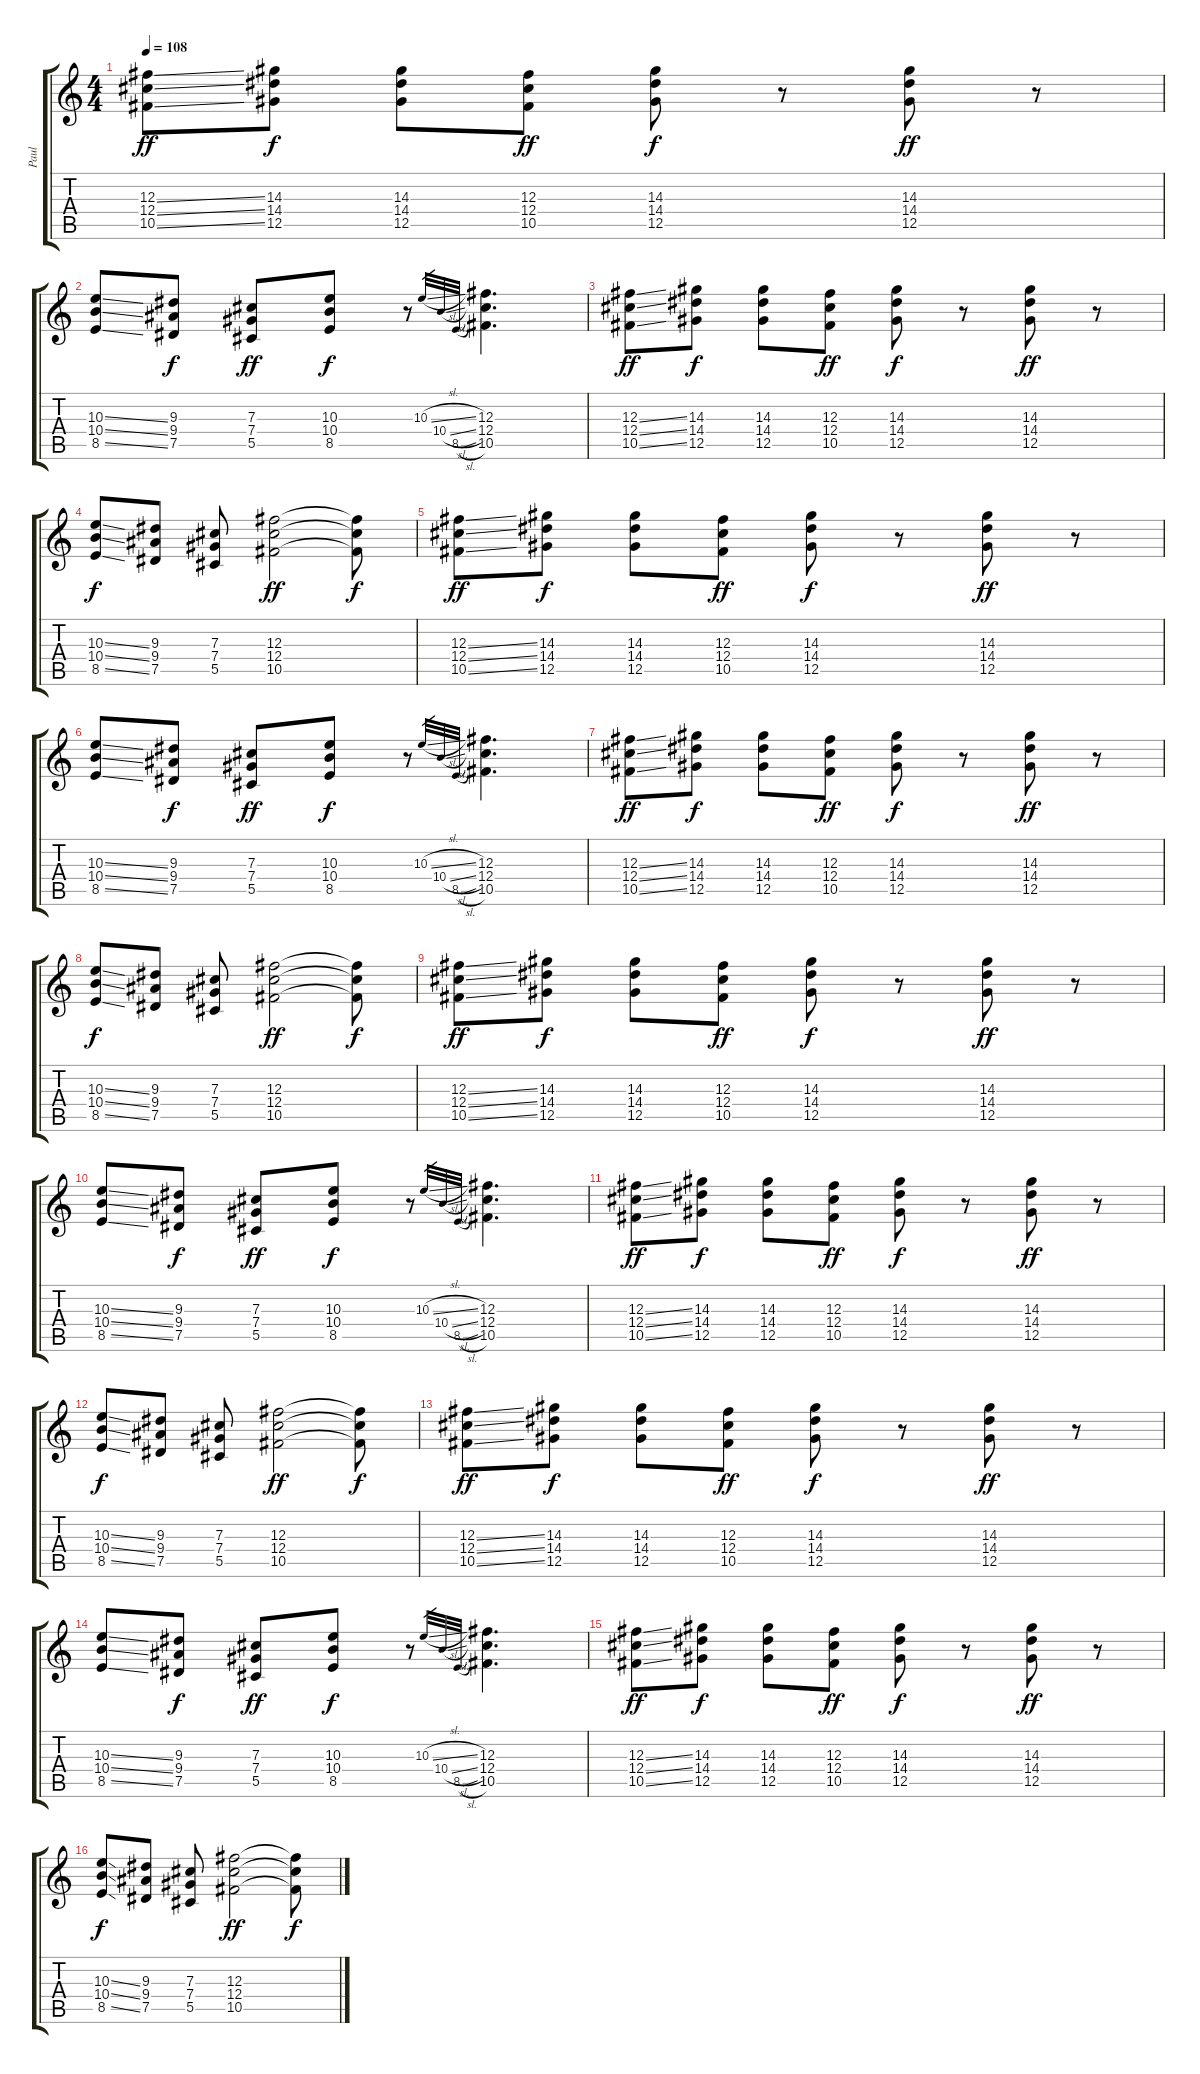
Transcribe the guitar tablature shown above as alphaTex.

\track ("Paul " "Paul ") {instrument distortionguitar}
\staff {score tabs}
\tuning (Eb4 Bb3 Gb3 Db3 Ab2 Eb2) {hide}
\ts (4 4)
\tempo 108
\clef g2
\ks c
(12.3{ss} 12.4{ss} 10.5{ss}).8{dy ff} (14.3 14.4 12.5).8{dy f} (14.3 14.4 12.5).8 (12.3 12.4 10.5).8{dy ff} (14.3 14.4 12.5).8{dy f} r.8 (14.3 14.4 12.5).8{dy ff} r.8 |
(10.3{ss} 10.4{ss} 8.5{ss}).8 (9.3 9.4 7.5).8{dy f} (7.3 7.4 5.5).8{dy ff} (10.3 10.4 8.5).8{dy f} r.8 10.3{sl}.32{gr} 10.4{sl}.32{gr} 8.5{sl}.32{gr} (12.3 12.4 10.5).4{d} |
(12.3{ss} 12.4{ss} 10.5{ss}).8{dy ff} (14.3 14.4 12.5).8{dy f} (14.3 14.4 12.5).8 (12.3 12.4 10.5).8{dy ff} (14.3 14.4 12.5).8{dy f} r.8 (14.3 14.4 12.5).8{dy ff} r.8 |
(10.3{ss} 10.4{ss} 8.5{ss}).8{dy f} (9.3 9.4 7.5).8 (7.3 7.4 5.5).8 (12.3 12.4 10.5).2{dy ff} (12.3{t} 12.4{t} 10.5{t}).8{dy f} |
(12.3{ss} 12.4{ss} 10.5{ss}).8{dy ff} (14.3 14.4 12.5).8{dy f} (14.3 14.4 12.5).8 (12.3 12.4 10.5).8{dy ff} (14.3 14.4 12.5).8{dy f} r.8 (14.3 14.4 12.5).8{dy ff} r.8 |
(10.3{ss} 10.4{ss} 8.5{ss}).8 (9.3 9.4 7.5).8{dy f} (7.3 7.4 5.5).8{dy ff} (10.3 10.4 8.5).8{dy f} r.8 10.3{sl}.32{gr} 10.4{sl}.32{gr} 8.5{sl}.32{gr} (12.3 12.4 10.5).4{d} |
(12.3{ss} 12.4{ss} 10.5{ss}).8{dy ff} (14.3 14.4 12.5).8{dy f} (14.3 14.4 12.5).8 (12.3 12.4 10.5).8{dy ff} (14.3 14.4 12.5).8{dy f} r.8 (14.3 14.4 12.5).8{dy ff} r.8 |
(10.3{ss} 10.4{ss} 8.5{ss}).8{dy f} (9.3 9.4 7.5).8 (7.3 7.4 5.5).8 (12.3 12.4 10.5).2{dy ff} (12.3{t} 12.4{t} 10.5{t}).8{dy f} |
(12.3{ss} 12.4{ss} 10.5{ss}).8{dy ff} (14.3 14.4 12.5).8{dy f} (14.3 14.4 12.5).8 (12.3 12.4 10.5).8{dy ff} (14.3 14.4 12.5).8{dy f} r.8 (14.3 14.4 12.5).8{dy ff} r.8 |
(10.3{ss} 10.4{ss} 8.5{ss}).8 (9.3 9.4 7.5).8{dy f} (7.3 7.4 5.5).8{dy ff} (10.3 10.4 8.5).8{dy f} r.8 10.3{sl}.32{gr} 10.4{sl}.32{gr} 8.5{sl}.32{gr} (12.3 12.4 10.5).4{d} |
(12.3{ss} 12.4{ss} 10.5{ss}).8{dy ff} (14.3 14.4 12.5).8{dy f} (14.3 14.4 12.5).8 (12.3 12.4 10.5).8{dy ff} (14.3 14.4 12.5).8{dy f} r.8 (14.3 14.4 12.5).8{dy ff} r.8 |
(10.3{ss} 10.4{ss} 8.5{ss}).8{dy f} (9.3 9.4 7.5).8 (7.3 7.4 5.5).8 (12.3 12.4 10.5).2{dy ff} (12.3{t} 12.4{t} 10.5{t}).8{dy f} |
(12.3{ss} 12.4{ss} 10.5{ss}).8{dy ff} (14.3 14.4 12.5).8{dy f} (14.3 14.4 12.5).8 (12.3 12.4 10.5).8{dy ff} (14.3 14.4 12.5).8{dy f} r.8 (14.3 14.4 12.5).8{dy ff} r.8 |
(10.3{ss} 10.4{ss} 8.5{ss}).8 (9.3 9.4 7.5).8{dy f} (7.3 7.4 5.5).8{dy ff} (10.3 10.4 8.5).8{dy f} r.8 10.3{sl}.32{gr} 10.4{sl}.32{gr} 8.5{sl}.32{gr} (12.3 12.4 10.5).4{d} |
(12.3{ss} 12.4{ss} 10.5{ss}).8{dy ff} (14.3 14.4 12.5).8{dy f} (14.3 14.4 12.5).8 (12.3 12.4 10.5).8{dy ff} (14.3 14.4 12.5).8{dy f} r.8 (14.3 14.4 12.5).8{dy ff} r.8 |
(10.3{ss} 10.4{ss} 8.5{ss}).8{dy f} (9.3 9.4 7.5).8 (7.3 7.4 5.5).8 (12.3 12.4 10.5).2{dy ff} (12.3{t} 12.4{t} 10.5{t}).8{dy f}
